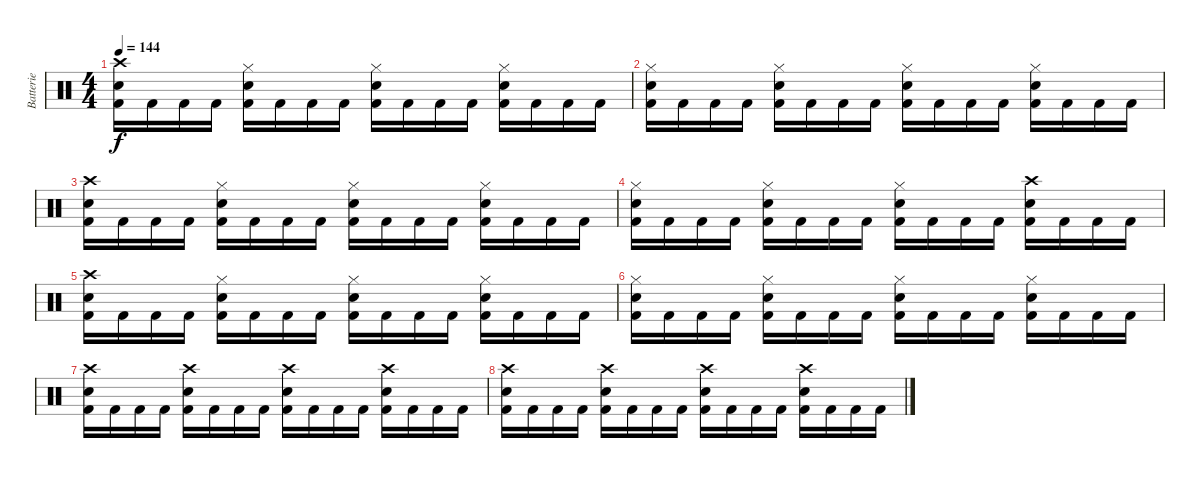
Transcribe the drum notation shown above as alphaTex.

\track ("Batterie" "Batterie") {instrument percussion}
\staff {score}
\articulation defaults
\ts (4 4)
\tempo 144
\clef neutral
\ks c
("Crash high (hit)" "Snare (hit) 2" "Kick (hit) 2").16{dy f} "Kick (hit) 2".16 "Kick (hit) 2".16 "Kick (hit) 2".16 ("Hi-Hat (closed)" "Snare (hit) 2" "Kick (hit) 2").16 "Kick (hit) 2".16 "Kick (hit) 2".16 "Kick (hit) 2".16 ("Hi-Hat (closed)" "Snare (hit) 2" "Kick (hit) 2").16 "Kick (hit) 2".16 "Kick (hit) 2".16 "Kick (hit) 2".16 ("Hi-Hat (closed)" "Snare (hit) 2" "Kick (hit) 2").16 "Kick (hit) 2".16 "Kick (hit) 2".16 "Kick (hit) 2".16 |
("Hi-Hat (closed)" "Snare (hit) 2" "Kick (hit) 2").16 "Kick (hit) 2".16 "Kick (hit) 2".16 "Kick (hit) 2".16 ("Hi-Hat (closed)" "Snare (hit) 2" "Kick (hit) 2").16 "Kick (hit) 2".16 "Kick (hit) 2".16 "Kick (hit) 2".16 ("Hi-Hat (closed)" "Snare (hit) 2" "Kick (hit) 2").16 "Kick (hit) 2".16 "Kick (hit) 2".16 "Kick (hit) 2".16 ("Hi-Hat (closed)" "Snare (hit) 2" "Kick (hit) 2").16 "Kick (hit) 2".16 "Kick (hit) 2".16 "Kick (hit) 2".16 |
("Crash high (hit)" "Snare (hit) 2" "Kick (hit) 2").16 "Kick (hit) 2".16 "Kick (hit) 2".16 "Kick (hit) 2".16 ("Hi-Hat (closed)" "Snare (hit) 2" "Kick (hit) 2").16 "Kick (hit) 2".16 "Kick (hit) 2".16 "Kick (hit) 2".16 ("Hi-Hat (closed)" "Snare (hit) 2" "Kick (hit) 2").16 "Kick (hit) 2".16 "Kick (hit) 2".16 "Kick (hit) 2".16 ("Hi-Hat (closed)" "Snare (hit) 2" "Kick (hit) 2").16 "Kick (hit) 2".16 "Kick (hit) 2".16 "Kick (hit) 2".16 |
("Hi-Hat (closed)" "Snare (hit) 2" "Kick (hit) 2").16 "Kick (hit) 2".16 "Kick (hit) 2".16 "Kick (hit) 2".16 ("Hi-Hat (closed)" "Snare (hit) 2" "Kick (hit) 2").16 "Kick (hit) 2".16 "Kick (hit) 2".16 "Kick (hit) 2".16 ("Hi-Hat (closed)" "Snare (hit) 2" "Kick (hit) 2").16 "Kick (hit) 2".16 "Kick (hit) 2".16 "Kick (hit) 2".16 ("Crash high (hit)" "Snare (hit) 2" "Kick (hit) 2").16 "Kick (hit) 2".16 "Kick (hit) 2".16 "Kick (hit) 2".16 |
("Crash high (hit)" "Snare (hit) 2" "Kick (hit) 2").16 "Kick (hit) 2".16 "Kick (hit) 2".16 "Kick (hit) 2".16 ("Hi-Hat (closed)" "Snare (hit) 2" "Kick (hit) 2").16 "Kick (hit) 2".16 "Kick (hit) 2".16 "Kick (hit) 2".16 ("Hi-Hat (closed)" "Snare (hit) 2" "Kick (hit) 2").16 "Kick (hit) 2".16 "Kick (hit) 2".16 "Kick (hit) 2".16 ("Hi-Hat (closed)" "Snare (hit) 2" "Kick (hit) 2").16 "Kick (hit) 2".16 "Kick (hit) 2".16 "Kick (hit) 2".16 |
("Hi-Hat (closed)" "Snare (hit) 2" "Kick (hit) 2").16 "Kick (hit) 2".16 "Kick (hit) 2".16 "Kick (hit) 2".16 ("Hi-Hat (closed)" "Snare (hit) 2" "Kick (hit) 2").16 "Kick (hit) 2".16 "Kick (hit) 2".16 "Kick (hit) 2".16 ("Hi-Hat (closed)" "Snare (hit) 2" "Kick (hit) 2").16 "Kick (hit) 2".16 "Kick (hit) 2".16 "Kick (hit) 2".16 ("Hi-Hat (closed)" "Snare (hit) 2" "Kick (hit) 2").16 "Kick (hit) 2".16 "Kick (hit) 2".16 "Kick (hit) 2".16 |
("Crash high (hit)" "Snare (hit) 2" "Kick (hit) 2").16{volume 0} "Kick (hit) 2".16 "Kick (hit) 2".16 "Kick (hit) 2".16 ("Crash high (hit)" "Snare (hit) 2" "Kick (hit) 2").16 "Kick (hit) 2".16 "Kick (hit) 2".16 "Kick (hit) 2".16 ("Crash high (hit)" "Snare (hit) 2" "Kick (hit) 2").16 "Kick (hit) 2".16 "Kick (hit) 2".16 "Kick (hit) 2".16 ("Crash high (hit)" "Snare (hit) 2" "Kick (hit) 2").16 "Kick (hit) 2".16 "Kick (hit) 2".16 "Kick (hit) 2".16 |
("Crash high (hit)" "Snare (hit) 2" "Kick (hit) 2").16 "Kick (hit) 2".16 "Kick (hit) 2".16 "Kick (hit) 2".16 ("Crash high (hit)" "Snare (hit) 2" "Kick (hit) 2").16 "Kick (hit) 2".16 "Kick (hit) 2".16 "Kick (hit) 2".16 ("Crash high (hit)" "Snare (hit) 2" "Kick (hit) 2").16 "Kick (hit) 2".16 "Kick (hit) 2".16 "Kick (hit) 2".16 ("Crash high (hit)" "Snare (hit) 2" "Kick (hit) 2").16 "Kick (hit) 2".16 "Kick (hit) 2".16 "Kick (hit) 2".16
